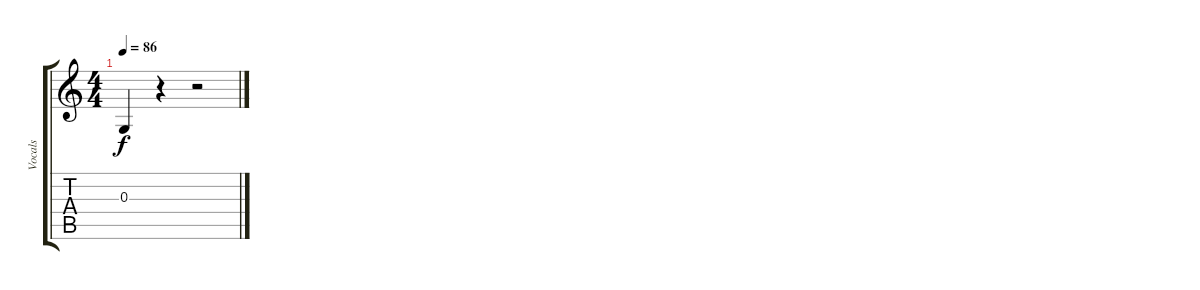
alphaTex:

\track ("Vocals" "Vocals") {instrument voiceoohs}
\staff {score tabs}
\tuning (E4 B3 G3 D3 A2 E2) {hide}
\ts (4 4)
\tempo 86
\clef g2
\ks c
0.3{t}.4{dy f} r.4 r.2
